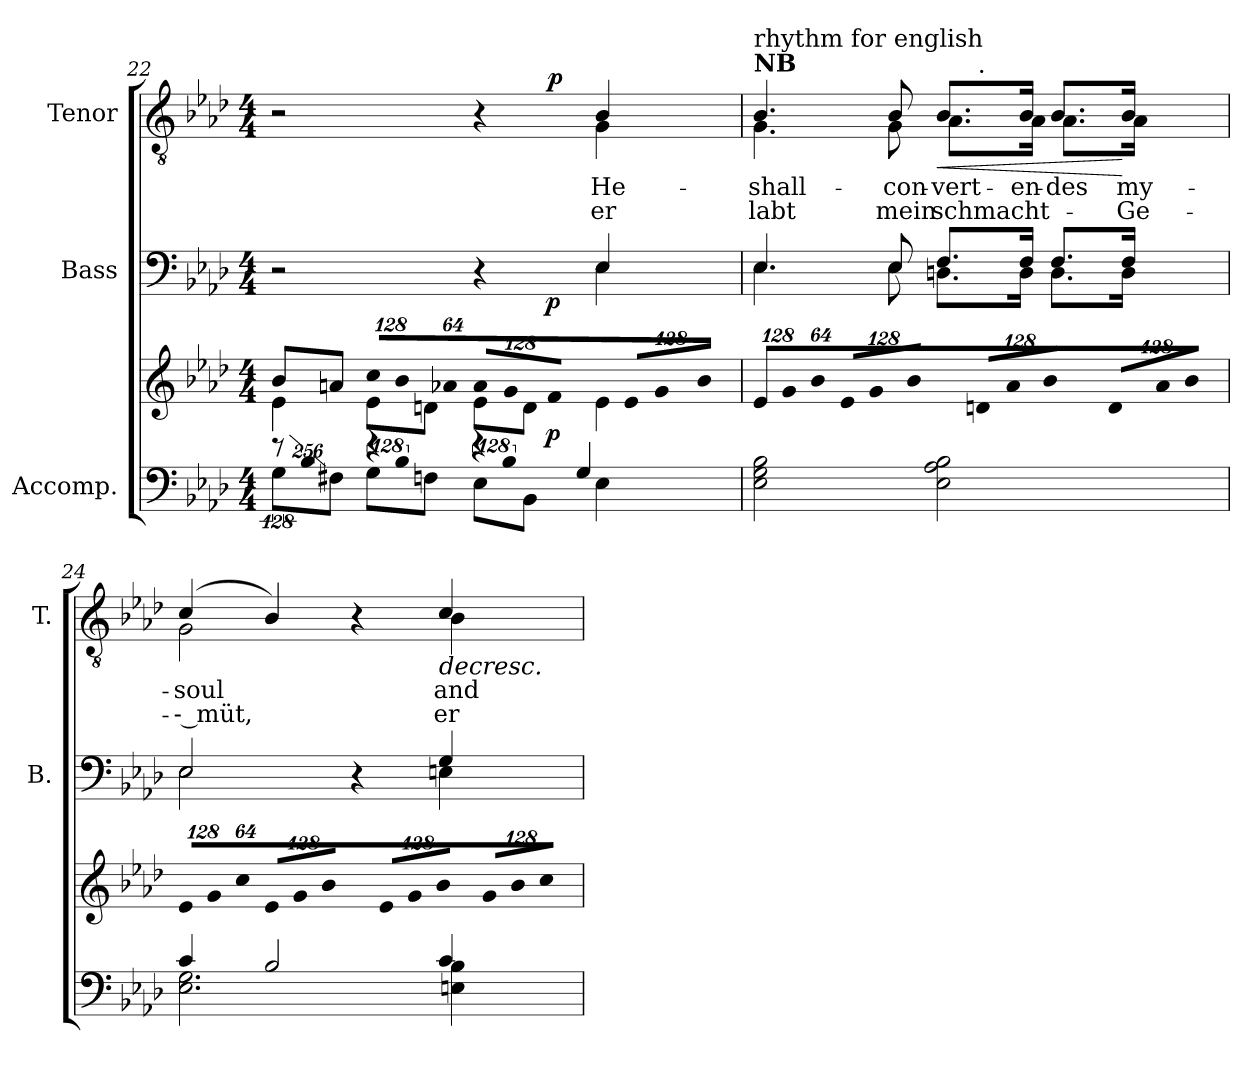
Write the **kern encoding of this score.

**kern	**kern	**dynam	**kern	**dynam	**kern	**text	**text	**dynam
*part3	*part3	*part3	*part2	*part2	*part1	*part1	*part1	*part1
*staff4	*staff3	*staff3/4	*staff2	*staff2	*staff1	*staff1	*staff1	*staff1
*I"Accomp.	*	*	*I"Bass	*	*I"Tenor	*	*	*
*	*	*	*I'B.	*	*I'T.	*	*	*
*clefF4	*clefG2	*	*clefF4	*	*clefGv2	*	*	*
*	*	*	*	*	*ITrd7c12	*	*	*
*k[b-e-a-d-]	*k[b-e-a-d-]	*	*k[b-e-a-d-]	*	*k[b-e-a-d-]	*	*	*
*A-:	*A-:	*	*A-:	*	*A-:	*	*	*
*M4/4	*M4/4	*	*M4/4	*	*M4/4	*	*	*
=22	=22	=22	=22	=22	=22	=22	=22	=22
!LO:N:vis=8	!	!	!	!	!	!	!	!
*^	*^	*	*^	*	*^	*	*	*
*	*^	*	*	*	*	*^	*	*	*^	*	*	*
1024%85r	8Gi\L	2ryy	8b-i/L	4e-i\	.	2r	2.ryy	2ryy	.	2r	2.ryy	2ryy	.	.	.
!LO:N:vis=4	!	!	!	!	!	!	!	!	!	!	!	!	!	!	!
1024%171B-i/	.	.	.	.	.	.	.	.	.	.	.	.	.	.	.
.	8F#Xi\J	.	8ani/J	.	.	.	.	.	.	.	.	.	.	.	.
!LO:N:vis=8	!	!	!	!	!	!	!	!	!	!	!	!	!	!	!
*	*	*	*Xbrackettup	*	*	*	*	*	*	*	*	*	*	*	*
!	!	!	!LO:N:vis=8	!	!	!	!	!	!	!	!	!	!	!	!
1024%85r	8Gi\L	.	1024%85cci/L	8e-i\L	.	.	.	.	.	.	.	.	.	.	.
!LO:N:vis=4	!	!	!LO:N:vis=8	!	!	!	!	!	!	!	!	!	!	!	!
1024%171B-i/	.	.	1024%85b-i/	.	.	.	.	.	.	.	.	.	.	.	.
.	8Fni\J	.	.	8dni\J	.	.	.	.	.	.	.	.	.	.	.
!	!	!	!LO:N:vis=8	!	!	!	!	!	!	!	!	!	!	!	!
.	.	.	512%43a-Xi/J	.	.	.	.	.	.	.	.	.	.	.	.
!LO:N:vis=8	!	!	!LO:N:vis=8	!	!	!	!	!	!	!	!	!	!	!	!
1024%85r	8E-i\L	8ryy	1024%85a-i/L	8e-i\L	.	4r	.	8ryy	.	4r	.	8ryy	.	.	.
!LO:N:vis=4	!	!	!LO:N:vis=8	!	!	!	!	!	!	!	!	!	!	!	!
1024%171B-i/	.	.	1024%85gi/	.	.	.	.	.	.	.	.	.	.	.	.
.	8BB-i\J	32ryy	.	8di\J	.	.	.	32ryy	.	.	.	32ryy	.	.	.
.	.	128ryy	.	.	.	.	.	128ryy	.	.	.	128ryy	.	.	.
.	.	4ryy	.	.	p	.	.	4ryy	p	.	.	512ryy	.	.	.
!	!	!	!LO:N:vis=8	!	!	!	!	!	!	!	!	!	!	!	!
.	.	.	512%43fi/J	.	.	.	.	.	.	.	.	4ryy	.	.	p
!	!	!	!LO:N:vis=8	!	!	!	!	!	!	!	!	!	!	!	!
!	!	!	!	!	!	!	!	!	!	!	!	!	!LO:LY:b:color=#000000	!LO:LY:b:color=#000000	!
4Gi/	4E-i\	.	1024%85e-i/L	4e-i\	.	4E-i/	4E-i\	.	.	4BB-i/	4GGi\	.	He-	er	.
!	!	!	!LO:N:vis=8	!	!	!	!	!	!	!	!	!	!	!	!
.	.	.	1024%85gi/	.	.	.	.	.	.	.	.	.	.	.	.
.	.	16ryy	.	.	.	.	.	16ryy	.	.	.	.	.	.	.
!	!	!	!LO:N:vis=8	!	!	!	!	!	!	!	!	!	!	!	!
.	.	.	512%43b-i/J	.	.	.	.	.	.	.	.	16ryy	.	.	.
.	.	64.ryy	.	.	.	.	.	64.ryy	.	.	.	.	.	.	.
.	.	.	.	.	.	.	.	.	.	.	.	64ryy	.	.	.
.	.	.	.	.	.	.	.	.	.	.	.	256.ryy	.	.	.
=23	=23	=23	=23	=23	=23	=23	=23	=23	=23	=23	=23	=23	=23	=23	=23
!	!	!	!LO:N:vis=8	!	!	!	!	!	!	!	!	!	!	!	!
*v	*v	*v	*	*	*	*	*v	*v	*	*	*	*	*	*	*
*	*v	*v	*	*	*	*	*	*	*	*	*	*
*^	*^	*	*	*^	*	*	*	*	*	*	*
*	*^	*	*	*	*	*	*	*	*	*	*	*	*	*
!	!	!	!	!	!	!	!	!	!	!LO:TX:a:B:t=NB	!	!	!	!	!
!	!	!	!	!	!	!	!	!	!	!LO:TX:t=rhythm for english	!	!	!	!	!
!	!	!	!	!	!	!	!	!	!	!	!	!	!LO:LY:b:color=#000000	!LO:LY:b:color=#000000	!
*v	*v	*v	*	*	*	*	*v	*v	*	*	*	*	*	*	*
*	*v	*v	*	*	*	*	*	*	*	*	*	*
2E-i\ 2Gi 2B-i	1024%85e-i/L	.	4.E-i/	4.E-i\	.	4.BB-i/	4.GGi\	2ryy	-shall-	labt	.
!	!LO:N:vis=8	!	!	!	!	!	!	!	!	!	!
.	1024%85gi/	.	.	.	.	.	.	.	.	.	.
!	!LO:N:vis=8	!	!	!	!	!	!	!	!	!	!
.	512%43b-i/J	.	.	.	.	.	.	.	.	.	.
!	!LO:N:vis=8	!	!	!	!	!	!	!	!	!	!
.	1024%85e-i/L	.	.	.	.	.	.	.	.	.	.
!	!LO:N:vis=8	!	!	!	!	!	!	!	!	!	!
.	1024%85gi/	.	.	.	.	.	.	.	.	.	.
!	!	!	!	!	!	!	!	!	!LO:LY:b:color=#000000	!LO:LY:b:color=#000000	!
.	.	.	8E-i/	8E-i\	.	8BB-i/	8GGi\	.	-con-	mein	.
!	!LO:N:vis=8	!	!	!	!	!	!	!	!	!	!
.	512%43b-i/J	.	.	.	.	.	.	.	.	.	.
!	!LO:N:vis=8	!	!	!	!	!	!	!	!	!	!
!	!	!	!	!	!	!	!	!	!LO:LY:b:color=#000000	!LO:LY:b:color=#000000	!LO:HP:b
2E-i\ 2A-i 2B-i	1024%85dni/L	.	8.Fi/L	8.Dni\L	.	8.BB-i/L	8.AA-i\L	16ryy	-vert-	schmacht-	<
.	.	.	.	.	.	.	.	64ryy	.	.	.
.	.	.	.	.	.	.	.	256ryy	.	.	.
.	.	.	.	.	.	.	.	1024ryy	.	.	.
!	!	!	!	!	!	!	!	!LO:TX:a:t=.	!	!	!
!	!LO:N:vis=8	!	!	!	!	!	!	!	!	!	!
.	1024%85a-i/	.	.	.	.	.	.	4ryy	.	.	.
!	!LO:N:vis=8	!	!	!	!	!	!	!	!	!	!
.	512%43b-i/J	.	.	.	.	.	.	.	.	.	.
!	!	!	!	!	!	!	!	!	!LO:LY:b:color=#000000	!	!
.	.	.	16Fi/Jk	16Di\Jk	.	16BB-i/Jk	16AA-i\Jk	.	-en-	.	.
!	!LO:N:vis=8	!	!	!	!	!	!	!	!	!	!
!	!	!	!	!	!	!	!	!	!LO:LY:b:color=#000000	!	!
.	1024%85di/L	.	8.Fi/L	8.Di\L	.	8.BB-i/L	8.AA-i\L	.	-des	.	.
!	!LO:N:vis=8	!	!	!	!	!	!	!	!	!	!
.	1024%85a-i/	.	.	.	.	.	.	8ryy	.	.	.
!	!LO:N:vis=8	!	!	!	!	!	!	!	!	!	!
.	512%43b-i/J	.	.	.	.	.	.	.	.	.	.
!	!	!	!	!	!	!	!	!	!LO:LY:b:color=#000000	!LO:LY:b:color=#000000	!
.	.	.	16Fi/Jk	16Di\Jk	.	16BB-i/Jk	16AA-i\Jk	.	-my-	Ge-	[
.	.	.	.	.	.	.	.	32ryy	.	.	.
.	.	.	.	.	.	.	.	128ryy	.	.	.
.	.	.	.	.	.	.	.	512.ryy	.	.	.
!!LO:LB:g=z
=24	=24	=24	=24	=24	=24	=24	=24	=24	=24	=24	=24
*^	*	*	*	*	*	*	*	*	*	*	*
!	!	!LO:N:vis=8	!	!	!	!	!	!	!	!	!	!
*	*	*	*	*	*	*	*v	*v	*v	*	*	*
*	*	*	*	*	*	*	*^	*	*	*
*	*	*	*	*	*	*	*	*^	*	*	*
!	!	!	!	!	!	!	!	!	!	!LO:LY:b:color=#000000	!LO:LY:b:color=#000000	!
*	*	*	*	*	*	*	*	*v	*v	*	*	*
4ci/	2.E-i\ 2.Gi	1024%85e-i/L	.	2E-i/	2E-i\	.	(4Ci/	2GGi\	-soul	-- müt,	.
!	!	!LO:N:vis=8	!	!	!	!	!	!	!	!	!
.	.	1024%85gi/	.	.	.	.	.	.	.	.	.
!	!	!LO:N:vis=8	!	!	!	!	!	!	!	!	!
.	.	512%43cci/J	.	.	.	.	.	.	.	.	.
!	!	!LO:N:vis=8	!	!	!	!	!	!	!	!	!
2B-i/	.	1024%85e-i/L	.	.	.	.	4BB-i/)	.	.	.	.
!	!	!LO:N:vis=8	!	!	!	!	!	!	!	!	!
.	.	1024%85gi/	.	.	.	.	.	.	.	.	.
!	!	!LO:N:vis=8	!	!	!	!	!	!	!	!	!
.	.	512%43b-i/J	.	.	.	.	.	.	.	.	.
!	!	!LO:N:vis=8	!	!	!	!	!	!	!	!	!
.	.	1024%85e-i/L	.	4r	4ryy	.	4r	4ryy	.	.	]
!	!	!LO:N:vis=8	!	!	!	!	!	!	!	!	!
.	.	1024%85gi/	.	.	.	.	.	.	.	.	.
!	!	!LO:N:vis=8	!	!	!	!	!	!	!	!	!
.	.	512%43b-i/J	.	.	.	.	.	.	.	.	.
!	!	!LO:N:vis=8	!	!	!	!	!	!	!	!	!
!	!	!	!	!	!	!	!	!	!LO:LY:b:color=#000000	!LO:LY:b:color=#000000	!LO:HP:b
4ci/	4Eni\ 4B-i	1024%85gi/L	.	4Gi/	4Eni\	.	4Ci/	4BB-i\	and-	er	>
!	!	!LO:N:vis=8	!	!	!	!	!	!	!	!	!
.	.	1024%85b-i/	.	.	.	.	.	.	.	.	.
!	!	!LO:N:vis=8	!	!	!	!	!	!	!	!	!
.	.	512%43cci/J	.	.	.	.	.	.	.	.	.
*	*	*	*	*v	*v	*	*	*	*	*	*
*v	*v	*	*	*	*	*v	*v	*	*	*
=	=	=	=	=	=	=	=	=
*-	*-	*-	*-	*-	*-	*-	*-	*-
